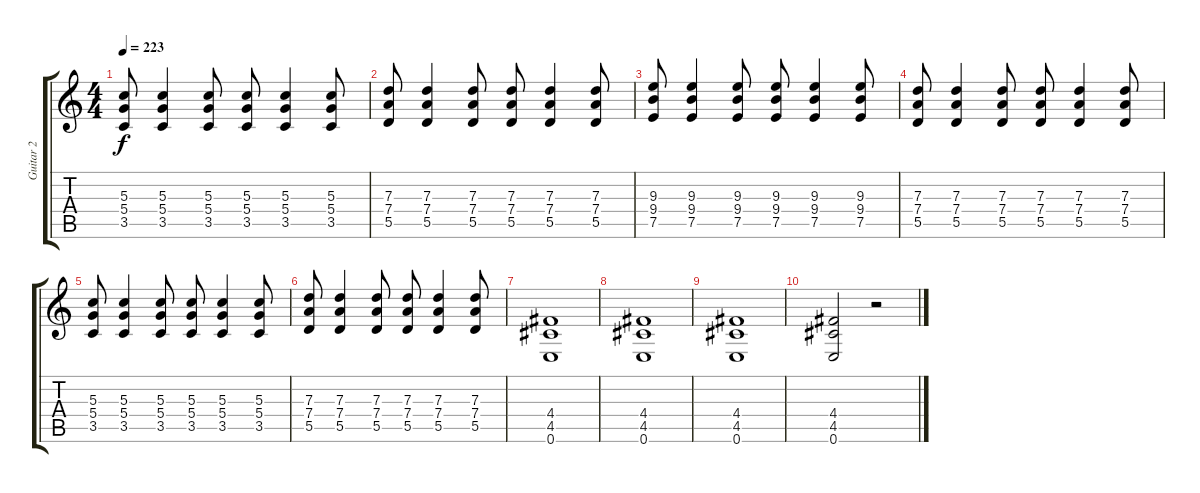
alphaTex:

\track ("Guitar 2" "Guitar 2") {instrument distortionguitar}
\staff {score tabs}
\tuning (E4 B3 G3 D3 A2 E2) {hide}
\ts (4 4)
\tempo 223
\clef g2
\ks c
(5.3 5.4 3.5).8{dy f} (5.3 5.4 3.5).4 (5.3 5.4 3.5).8 (5.3 5.4 3.5).8 (5.3 5.4 3.5).4 (5.3 5.4 3.5).8 |
(7.3 7.4 5.5).8 (7.3 7.4 5.5).4 (7.3 7.4 5.5).8 (7.3 7.4 5.5).8 (7.3 7.4 5.5).4 (7.3 7.4 5.5).8 |
(9.3 9.4 7.5).8 (9.3 9.4 7.5).4 (9.3 9.4 7.5).8 (9.3 9.4 7.5).8 (9.3 9.4 7.5).4 (9.3 9.4 7.5).8 |
(7.3 7.4 5.5).8 (7.3 7.4 5.5).4 (7.3 7.4 5.5).8 (7.3 7.4 5.5).8 (7.3 7.4 5.5).4 (7.3 7.4 5.5).8 |
(5.3 5.4 3.5).8 (5.3 5.4 3.5).4 (5.3 5.4 3.5).8 (5.3 5.4 3.5).8 (5.3 5.4 3.5).4 (5.3 5.4 3.5).8 |
(7.3 7.4 5.5).8 (7.3 7.4 5.5).4 (7.3 7.4 5.5).8 (7.3 7.4 5.5).8 (7.3 7.4 5.5).4 (7.3 7.4 5.5).8 |
(4.4 4.5 0.6).1 |
(4.4 4.5 0.6).1 |
(4.4 4.5 0.6).1 |
(4.4 4.5 0.6).2 r.2
